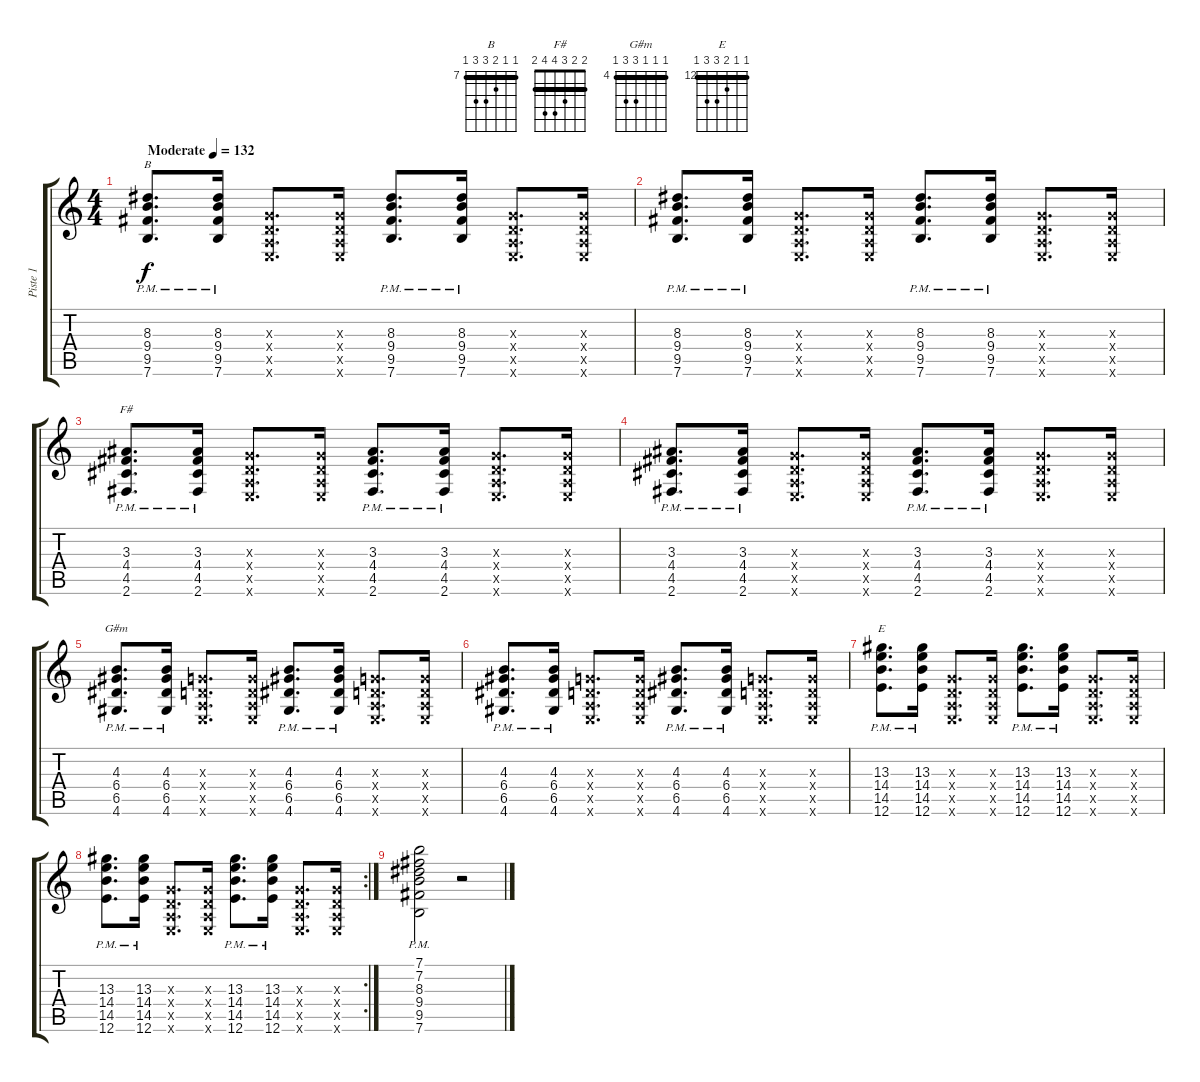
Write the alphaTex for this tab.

\track ("Piste 1" "Piste 1") {instrument acousticguitarsteel}
\staff {score tabs}
\tuning (E4 B3 G3 D3 A2 E2) {hide}
\chord ("B" 7 7 8 9 9 7) {firstfret 7 barre 7}
\chord ("F#" 2 2 3 4 4 2) {barre 2}
\chord ("G#m" 4 4 4 6 6 4) {firstfret 4 barre 4}
\chord ("E" 12 12 13 14 14 12) {firstfret 12 barre 12}
\ts (4 4)
\tempo (132 "Moderate")
\clef g2
\ks c
(8.3{pm} 9.4{pm} 9.5{pm} 7.6{pm}).8{d ch "B" dy f instrument acousticguitarsteel} (8.3{pm} 9.4{pm} 9.5{pm} 7.6{pm}).16 (0.3{x} 0.4{x} 0.5{x} 0.6{x}).8{d} (0.3{x} 0.4{x} 0.5{x} 0.6{x}).16 (8.3{pm} 9.4{pm} 9.5{pm} 7.6{pm}).8{d} (8.3{pm} 9.4{pm} 9.5{pm} 7.6{pm}).16 (0.3{x} 0.4{x} 0.5{x} 0.6{x}).8{d} (0.3{x} 0.4{x} 0.5{x} 0.6{x}).16 |
(8.3{pm} 9.4{pm} 9.5{pm} 7.6{pm}).8{d} (8.3{pm} 9.4{pm} 9.5{pm} 7.6{pm}).16 (0.3{x} 0.4{x} 0.5{x} 0.6{x}).8{d} (0.3{x} 0.4{x} 0.5{x} 0.6{x}).16 (8.3{pm} 9.4{pm} 9.5{pm} 7.6{pm}).8{d} (8.3{pm} 9.4{pm} 9.5{pm} 7.6{pm}).16 (0.3{x} 0.4{x} 0.5{x} 0.6{x}).8{d} (0.3{x} 0.4{x} 0.5{x} 0.6{x}).16 |
(3.3{pm} 4.4{pm} 4.5{pm} 2.6{pm}).8{d ch "F#"} (3.3{pm} 4.4{pm} 4.5{pm} 2.6{pm}).16 (0.3{x} 0.4{x} 0.5{x} 0.6{x}).8{d} (0.3{x} 0.4{x} 0.5{x} 0.6{x}).16 (3.3{pm} 4.4{pm} 4.5{pm} 2.6{pm}).8{d} (3.3{pm} 4.4{pm} 4.5{pm} 2.6{pm}).16 (0.3{x} 0.4{x} 0.5{x} 0.6{x}).8{d} (0.3{x} 0.4{x} 0.5{x} 0.6{x}).16 |
(3.3{pm} 4.4{pm} 4.5{pm} 2.6{pm}).8{d} (3.3{pm} 4.4{pm} 4.5{pm} 2.6{pm}).16 (0.3{x} 0.4{x} 0.5{x} 0.6{x}).8{d} (0.3{x} 0.4{x} 0.5{x} 0.6{x}).16 (3.3{pm} 4.4{pm} 4.5{pm} 2.6{pm}).8{d} (3.3{pm} 4.4{pm} 4.5{pm} 2.6{pm}).16 (0.3{x} 0.4{x} 0.5{x} 0.6{x}).8{d} (0.3{x} 0.4{x} 0.5{x} 0.6{x}).16 |
(4.3{pm} 6.4{pm} 6.5{pm} 4.6{pm}).8{d ch "G#m"} (4.3{pm} 6.4{pm} 6.5{pm} 4.6{pm}).16 (0.3{x} 0.4{x} 0.5{x} 0.6{x}).8{d} (0.3{x} 0.4{x} 0.5{x} 0.6{x}).16 (4.3{pm} 6.4{pm} 6.5{pm} 4.6{pm}).8{d} (4.3{pm} 6.4{pm} 6.5{pm} 4.6{pm}).16 (0.3{x} 0.4{x} 0.5{x} 0.6{x}).8{d} (0.3{x} 0.4{x} 0.5{x} 0.6{x}).16 |
(4.3{pm} 6.4{pm} 6.5{pm} 4.6{pm}).8{d} (4.3{pm} 6.4{pm} 6.5{pm} 4.6{pm}).16 (0.3{x} 0.4{x} 0.5{x} 0.6{x}).8{d} (0.3{x} 0.4{x} 0.5{x} 0.6{x}).16 (4.3{pm} 6.4{pm} 6.5{pm} 4.6{pm}).8{d} (4.3{pm} 6.4{pm} 6.5{pm} 4.6{pm}).16 (0.3{x} 0.4{x} 0.5{x} 0.6{x}).8{d} (0.3{x} 0.4{x} 0.5{x} 0.6{x}).16 |
(13.3{pm} 14.4{pm} 14.5{pm} 12.6{pm}).8{d ch "E"} (13.3{pm} 14.4{pm} 14.5{pm} 12.6{pm}).16 (0.3{x} 0.4{x} 0.5{x} 0.6{x}).8{d} (0.3{x} 0.4{x} 0.5{x} 0.6{x}).16 (13.3{pm} 14.4{pm} 14.5{pm} 12.6{pm}).8{d} (13.3{pm} 14.4{pm} 14.5{pm} 12.6{pm}).16 (0.3{x} 0.4{x} 0.5{x} 0.6{x}).8{d} (0.3{x} 0.4{x} 0.5{x} 0.6{x}).16 |
\rc 2
(13.3{pm} 14.4{pm} 14.5{pm} 12.6{pm}).8{d} (13.3{pm} 14.4{pm} 14.5{pm} 12.6{pm}).16 (0.3{x} 0.4{x} 0.5{x} 0.6{x}).8{d} (0.3{x} 0.4{x} 0.5{x} 0.6{x}).16 (13.3{pm} 14.4{pm} 14.5{pm} 12.6{pm}).8{d} (13.3{pm} 14.4{pm} 14.5{pm} 12.6{pm}).16 (0.3{x} 0.4{x} 0.5{x} 0.6{x}).8{d} (0.3{x} 0.4{x} 0.5{x} 0.6{x}).16 |
(7.1{pm} 7.2{pm} 8.3{pm} 9.4{pm} 9.5{pm} 7.6{pm}).2 r.2
